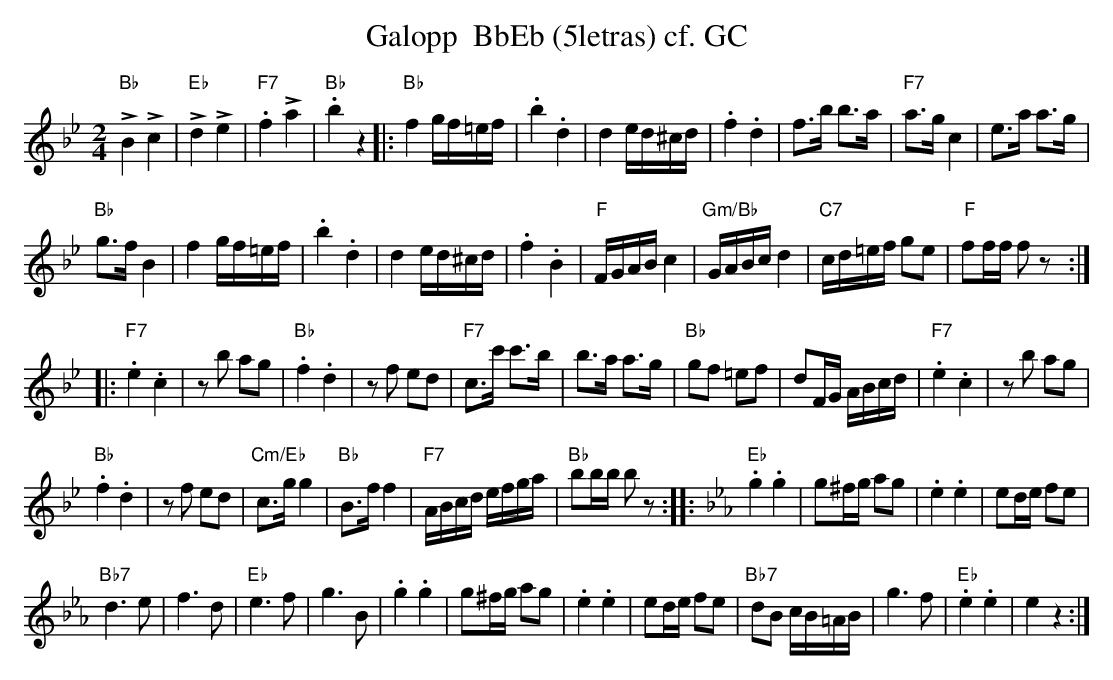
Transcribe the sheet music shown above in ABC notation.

X:1
T:Galopp  BbEb (5letras) cf. GC
M:2/4
L:1/8
K:Bbmaj%%MIDI gchordon
"Bb"!>!B2!>!c2 | "Eb"!>!d2!>!e2 | "F7".f2!>!a2 | "Bb".b2z2 |: "Bb"f2 g/2f/2=e/2f/2 | .b2.d2 | d2 e/2d/2^c/2d/2 | .f2.d2 | f>b b>a | "F7"a>gc2 | e>a a>g |
"Bb"g>fB2 | f2g/2f/2=e/2f/2 | .b2.d2 | d2 e/2d/2^c/2d/2 | .f2.B2 | "F"F/2G/2A/2B/2c2 | "Gm/Bb"G/2A/2B/2c/2 d2 | "C7"c/2d/2=e/2f/2 ge | "F"ff/2f/2 fz ::
"F7".e2.c2 | zb ag | "Bb".f2.d2 | zf ed | "F7"c>c' c'>b | b>a a>g | "Bb"gf =ef | dF/2G/2 A/2B/2c/2d/2 | \
"F7".e2.c2 | zb ag |
"Bb".f2.d2 | zf ed | "Cm/Eb"c>gg2 | "Bb"B>ff2 | "F7"A/2B/2c/2d/2 e/2f/2g/2a/2 | "Bb"bb/2b/2 bz :: [K:Ebmaj] \
"Eb".g2.g2 | g^f/2g/2 ag | .e2.e2 | ed/2e/2 fe |
"Bb7"d3e | f3d | "Eb"e3f | g3B | \
.g2.g2 | g^f/2g/2 ag | .e2.e2 | ed/2e/2 fe | "Bb7"dB c/2B/2=A/2B/2 | g3f | "Eb".e2.e2 | e2z2 :|
